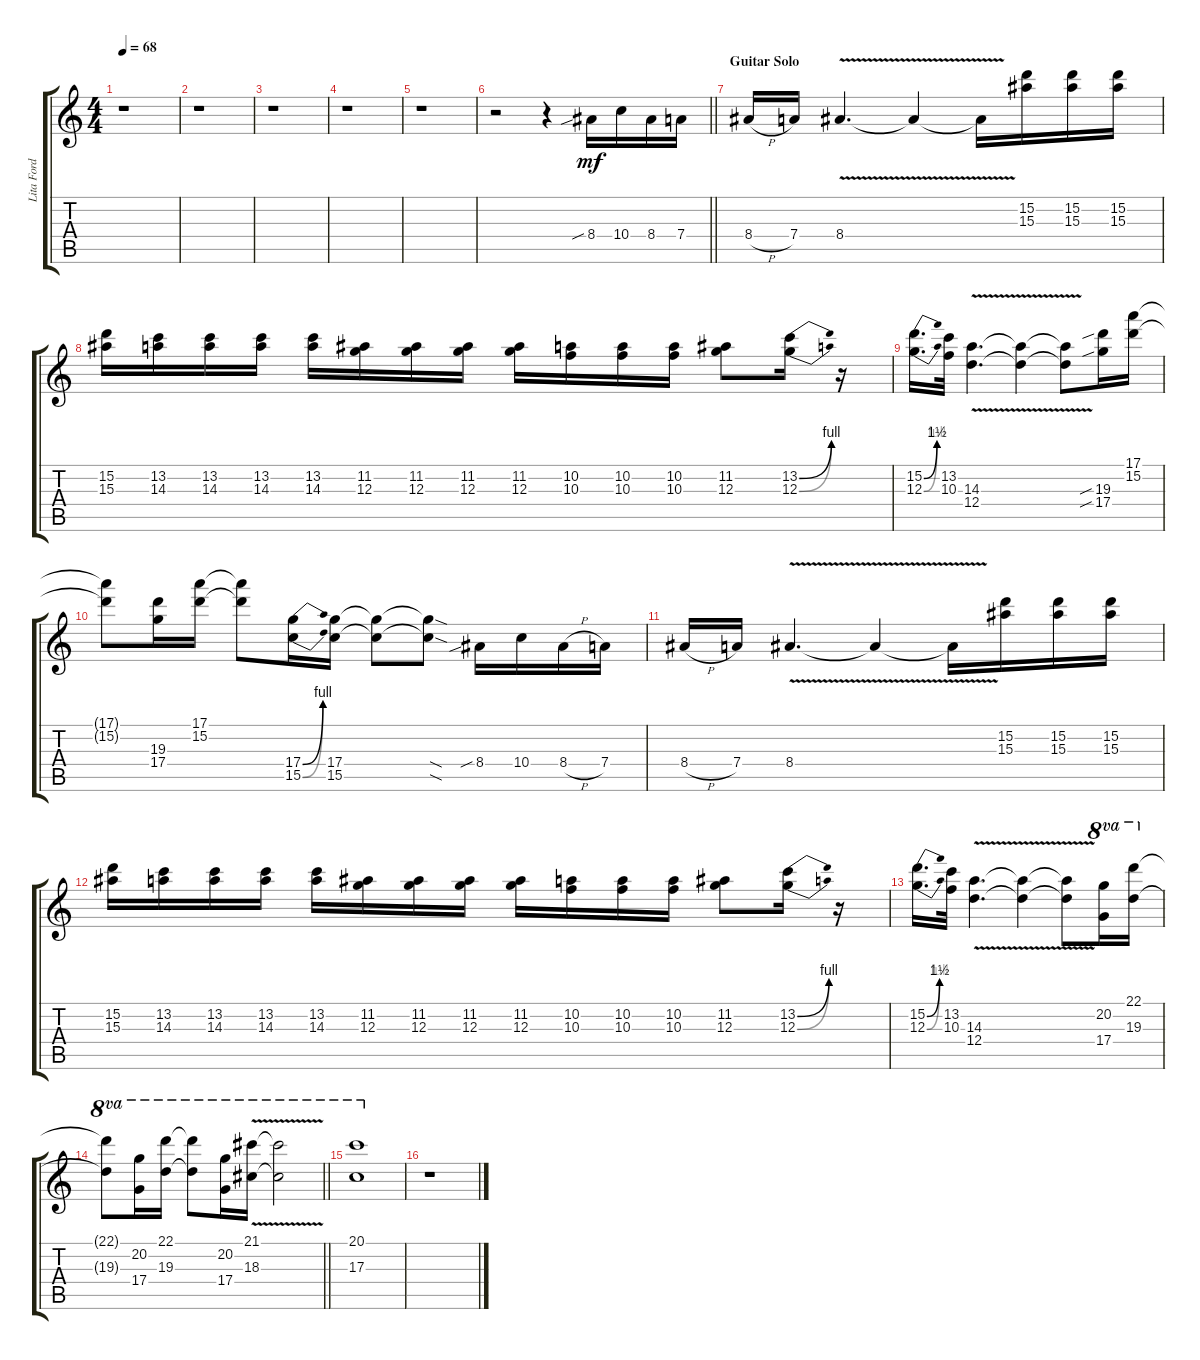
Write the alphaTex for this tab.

\track ("Lita Ford" "Lita Ford") {instrument distortionguitar}
\staff {score tabs}
\tuning (E4 B3 G3 D3 A2 E2) {hide}
\ts (4 4)
\tempo 68
\clef g2
\ks c
r.1{dy mf} |
r.1 |
r.1 |
r.1 |
r.1 |
\barLineRight lightlight
r.2 r.4 8.4{sib}.16 10.4.16 8.4.16 7.4.16 |
\section ("" "Guitar Solo")
8.4{h}.16 7.4.16 8.4{v}.4{d} 8.4{v t}.4 8.4{v t}.16 (15.2 15.3).16 (15.2 15.3).16 (15.2 15.3).16 |
(15.2 15.3).16 (13.2 14.3).16 (13.2 14.3).16 (13.2 14.3).16 (13.2 14.3).16 (11.2 12.3).16 (11.2 12.3).16 (11.2 12.3).16 (11.2 12.3).16 (10.2 10.3).16 (10.2 10.3).16 (10.2 10.3).16 (11.2 12.3).8 (13.2{be (bend 0 0 60 4)} 12.3{be (bend 0 0 60 4)}).16 r.16 |
(15.2{be (bend 0 0 60 6)} 12.3{be (bend 0 0 60 4)}).16{d} (13.2 10.3).32 (14.3{v} 12.4{v}).4{d} (14.3{v t} 12.4{v t}).4 (14.3{v t} 12.4{v t}).8 (19.3{sib} 17.4{sib}).16 (17.1 15.2).16 |
(17.1{t} 15.2{t}).8 (19.3 17.4).16 (17.1 15.2).16 (17.1{t} 15.2{t}).8 (17.4{be (bend 0 0 60 4)} 15.5{be (bend 0 0 60 4)}).16 (17.4 15.5).16 (17.4{t} 15.5{t}).8 (17.4{sod t} 15.5{sod t}).8 8.4{sib}.16 10.4.16 8.4{h}.16 7.4.16 |
8.4{h}.16 7.4.16 8.4{v}.4{d} 8.4{v t}.4 8.4{v t}.16 (15.2 15.3).16 (15.2 15.3).16 (15.2 15.3).16 |
(15.2 15.3).16 (13.2 14.3).16 (13.2 14.3).16 (13.2 14.3).16 (13.2 14.3).16 (11.2 12.3).16 (11.2 12.3).16 (11.2 12.3).16 (11.2 12.3).16 (10.2 10.3).16 (10.2 10.3).16 (10.2 10.3).16 (11.2 12.3).8 (13.2{be (bend 0 0 60 4)} 12.3{be (bend 0 0 60 4)}).16 r.16 |
(15.2{be (bend 0 0 60 6)} 12.3{be (bend 0 0 60 4)}).16{d} (13.2 10.3).32 (14.3{v} 12.4{v}).4{d} (14.3{v t} 12.4{v t}).4 (14.3{v t} 12.4{v t}).8 (20.2 17.4).16{ot 8va} (22.1 19.3).16{ot 8va} |
\barLineRight lightlight
(22.1{t} 19.3{t}).8{ot 8va} (20.2 17.4).16{ot 8va} (22.1 19.3).16{ot 8va} (22.1{t} 19.3{t}).8{ot 8va} (20.2 17.4).16{ot 8va} (21.1{v} 18.3{v}).16{ot 8va} (21.1{v t} 18.3{v t}).2{ot 8va} |
(20.1 17.3).1{ot 8va} |
r.1
